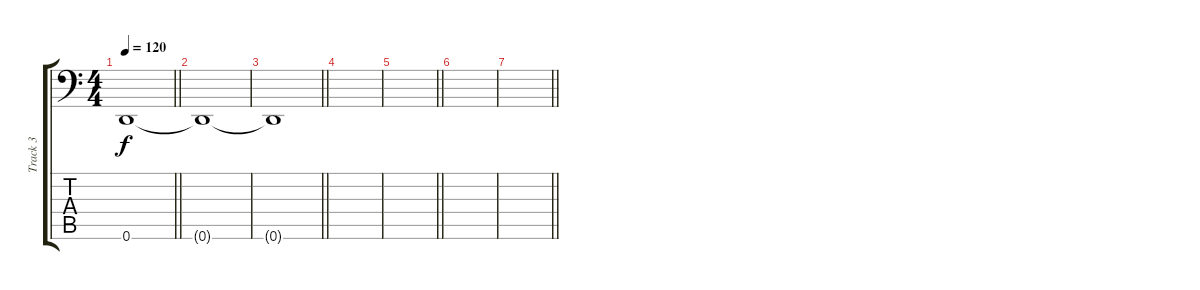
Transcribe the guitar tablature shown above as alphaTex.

\track ("Track 3" "Track 3") {instrument electricbasspick}
\staff {score tabs}
\tuning (E3 B2 G2 D2 A1 D1) {hide}
\ts (4 4)
\tempo 120
\clef f4
\barLineRight lightlight
\ks c
0.6{t}.1{dy f} |
0.6{t}.1 |
\barLineRight lightlight
0.6{t}.1 |
|
\barLineRight lightlight
|
|
\barLineRight lightlight
